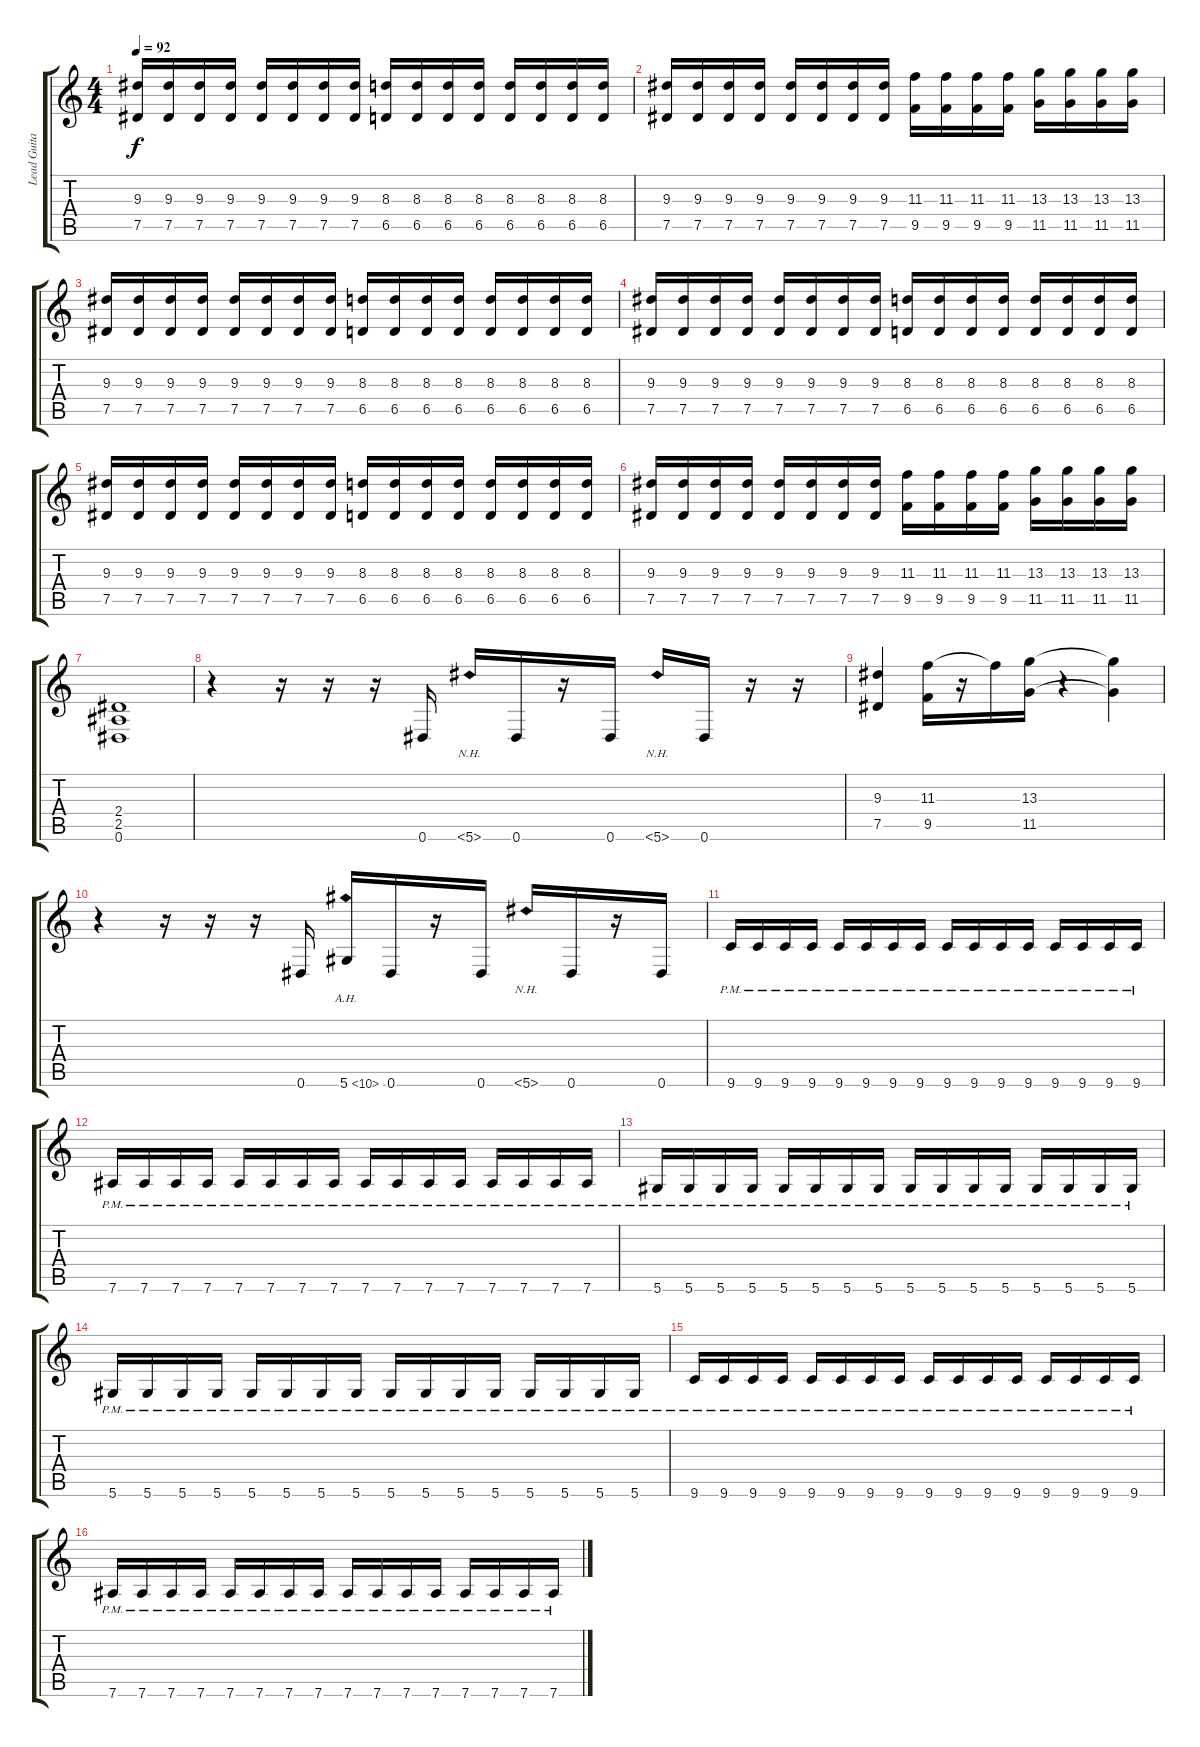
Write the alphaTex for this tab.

\track ("Lead Guitar" "Lead Guita") {instrument distortionguitar}
\staff {score tabs}
\tuning (Eb4 Bb3 Gb3 Db3 Ab2 Eb2) {hide}
\ts (4 4)
\tempo 92
\clef g2
\ks c
(9.3 7.5).16{dy f} (9.3 7.5).16 (9.3 7.5).16 (9.3 7.5).16 (9.3 7.5).16 (9.3 7.5).16 (9.3 7.5).16 (9.3 7.5).16 (8.3 6.5).16 (8.3 6.5).16 (8.3 6.5).16 (8.3 6.5).16 (8.3 6.5).16 (8.3 6.5).16 (8.3 6.5).16 (8.3 6.5).16 |
(9.3 7.5).16 (9.3 7.5).16 (9.3 7.5).16 (9.3 7.5).16 (9.3 7.5).16 (9.3 7.5).16 (9.3 7.5).16 (9.3 7.5).16 (11.3 9.5).16 (11.3 9.5).16 (11.3 9.5).16 (11.3 9.5).16 (13.3 11.5).16 (13.3 11.5).16 (13.3 11.5).16 (13.3 11.5).16 |
(9.3 7.5).16 (9.3 7.5).16 (9.3 7.5).16 (9.3 7.5).16 (9.3 7.5).16 (9.3 7.5).16 (9.3 7.5).16 (9.3 7.5).16 (8.3 6.5).16 (8.3 6.5).16 (8.3 6.5).16 (8.3 6.5).16 (8.3 6.5).16 (8.3 6.5).16 (8.3 6.5).16 (8.3 6.5).16 |
(9.3 7.5).16 (9.3 7.5).16 (9.3 7.5).16 (9.3 7.5).16 (9.3 7.5).16 (9.3 7.5).16 (9.3 7.5).16 (9.3 7.5).16 (8.3 6.5).16 (8.3 6.5).16 (8.3 6.5).16 (8.3 6.5).16 (8.3 6.5).16 (8.3 6.5).16 (8.3 6.5).16 (8.3 6.5).16 |
(9.3 7.5).16 (9.3 7.5).16 (9.3 7.5).16 (9.3 7.5).16 (9.3 7.5).16 (9.3 7.5).16 (9.3 7.5).16 (9.3 7.5).16 (8.3 6.5).16 (8.3 6.5).16 (8.3 6.5).16 (8.3 6.5).16 (8.3 6.5).16 (8.3 6.5).16 (8.3 6.5).16 (8.3 6.5).16 |
(9.3 7.5).16 (9.3 7.5).16 (9.3 7.5).16 (9.3 7.5).16 (9.3 7.5).16 (9.3 7.5).16 (9.3 7.5).16 (9.3 7.5).16 (11.3 9.5).16 (11.3 9.5).16 (11.3 9.5).16 (11.3 9.5).16 (13.3 11.5).16 (13.3 11.5).16 (13.3 11.5).16 (13.3 11.5).16 |
(2.4 2.5 0.6).1 |
r.4 r.16 r.16 r.16 0.6.16 5.6{nh}.16 0.6.16 r.16 0.6.16 5.6{nh}.16 0.6.16 r.16 r.16 |
(9.3 7.5).4 (11.3 9.5).16 r.16 11.3{t}.16 (13.3 11.5).16 r.4 (13.3{t} 11.5{t}).4 |
r.4 r.16 r.16 r.16 0.6.16 5.6{ah 5}.16 0.6.16 r.16 0.6.16 5.6{nh}.16 0.6.16 r.16 0.6.16 |
9.6{pm}.16 9.6{pm}.16 9.6{pm}.16 9.6{pm}.16 9.6{pm}.16 9.6{pm}.16 9.6{pm}.16 9.6{pm}.16 9.6{pm}.16 9.6{pm}.16 9.6{pm}.16 9.6{pm}.16 9.6{pm}.16 9.6{pm}.16 9.6{pm}.16 9.6{pm}.16 |
7.6{pm}.16 7.6{pm}.16 7.6{pm}.16 7.6{pm}.16 7.6{pm}.16 7.6{pm}.16 7.6{pm}.16 7.6{pm}.16 7.6{pm}.16 7.6{pm}.16 7.6{pm}.16 7.6{pm}.16 7.6{pm}.16 7.6{pm}.16 7.6{pm}.16 7.6{pm}.16 |
5.6{pm}.16 5.6{pm}.16 5.6{pm}.16 5.6{pm}.16 5.6{pm}.16 5.6{pm}.16 5.6{pm}.16 5.6{pm}.16 5.6{pm}.16 5.6{pm}.16 5.6{pm}.16 5.6{pm}.16 5.6{pm}.16 5.6{pm}.16 5.6{pm}.16 5.6{pm}.16 |
5.6{pm}.16 5.6{pm}.16 5.6{pm}.16 5.6{pm}.16 5.6{pm}.16 5.6{pm}.16 5.6{pm}.16 5.6{pm}.16 5.6{pm}.16 5.6{pm}.16 5.6{pm}.16 5.6{pm}.16 5.6{pm}.16 5.6{pm}.16 5.6{pm}.16 5.6{pm}.16 |
9.6{pm}.16 9.6{pm}.16 9.6{pm}.16 9.6{pm}.16 9.6{pm}.16 9.6{pm}.16 9.6{pm}.16 9.6{pm}.16 9.6{pm}.16 9.6{pm}.16 9.6{pm}.16 9.6{pm}.16 9.6{pm}.16 9.6{pm}.16 9.6{pm}.16 9.6{pm}.16 |
7.6{pm}.16 7.6{pm}.16 7.6{pm}.16 7.6{pm}.16 7.6{pm}.16 7.6{pm}.16 7.6{pm}.16 7.6{pm}.16 7.6{pm}.16 7.6{pm}.16 7.6{pm}.16 7.6{pm}.16 7.6{pm}.16 7.6{pm}.16 7.6{pm}.16 7.6{pm}.16
